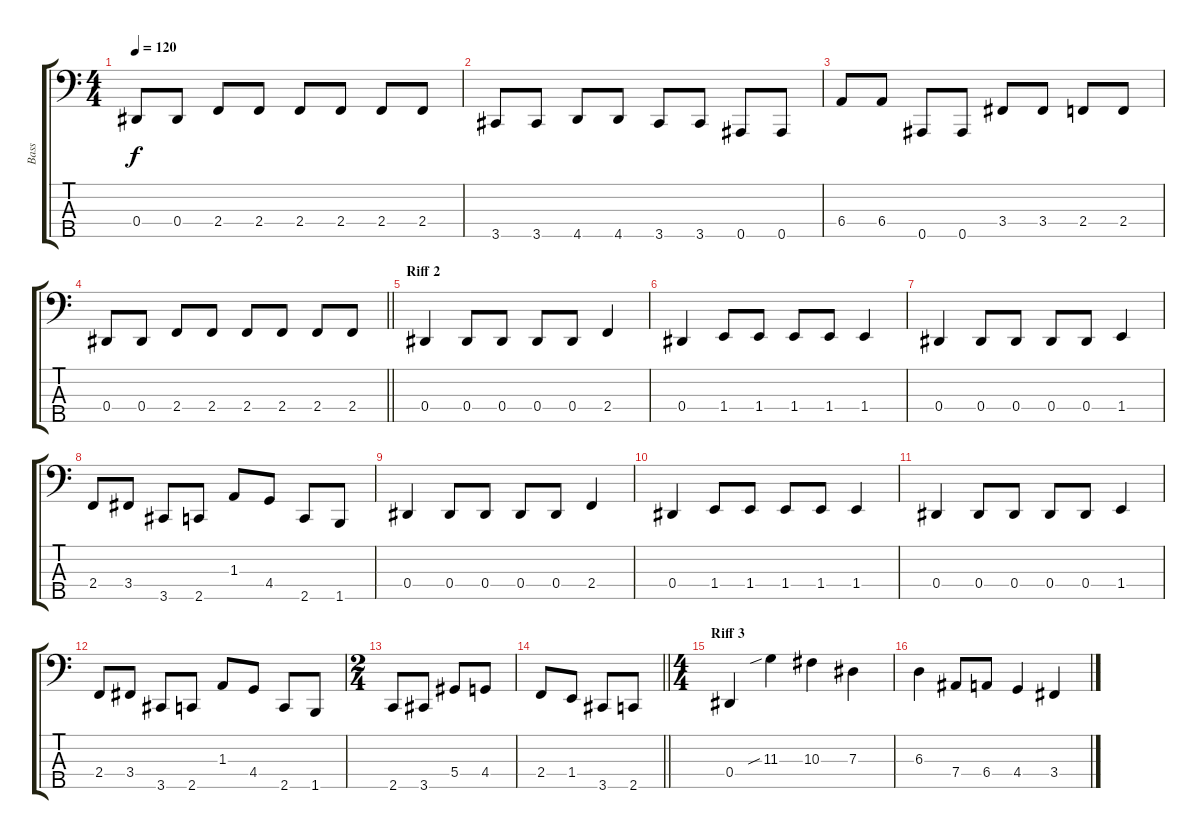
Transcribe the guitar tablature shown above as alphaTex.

\track ("Bass" "Bass") {instrument electricbassfinger}
\staff {score tabs}
\tuning (Gb2 Db2 Ab1 Eb1 Bb0) {hide}
\ts (4 4)
\tempo 120
\clef f4
\ks c
0.4.8{dy f} 0.4.8 2.4.8 2.4.8 2.4.8 2.4.8 2.4.8 2.4.8 |
3.5.8 3.5.8 4.5.8 4.5.8 3.5.8 3.5.8 0.5.8 0.5.8 |
6.4.8 6.4.8 0.5.8 0.5.8 3.4.8 3.4.8 2.4.8 2.4.8 |
\barLineRight lightlight
0.4.8 0.4.8 2.4.8 2.4.8 2.4.8 2.4.8 2.4.8 2.4.8 |
\section ("" "Riff 2")
0.4.4 0.4.8 0.4.8 0.4.8 0.4.8 2.4.4 |
0.4.4 1.4.8 1.4.8 1.4.8 1.4.8 1.4.4 |
0.4.4 0.4.8 0.4.8 0.4.8 0.4.8 1.4.4 |
2.4.8 3.4.8 3.5.8 2.5.8 1.3.8 4.4.8 2.5.8 1.5.8 |
0.4.4 0.4.8 0.4.8 0.4.8 0.4.8 2.4.4 |
0.4.4 1.4.8 1.4.8 1.4.8 1.4.8 1.4.4 |
0.4.4 0.4.8 0.4.8 0.4.8 0.4.8 1.4.4 |
2.4.8 3.4.8 3.5.8 2.5.8 1.3.8 4.4.8 2.5.8 1.5.8 |
\ts (2 4)
2.5.8 3.5.8 5.4.8 4.4.8 |
\barLineRight lightlight
2.4.8 1.4.8 3.5.8 2.5.8 |
\ts (4 4)
\section ("" "Riff 3")
0.4.4 11.3{sib}.4 10.3.4 7.3.4 |
6.3.4 7.4.8 6.4.8 4.4.4 3.4.4
